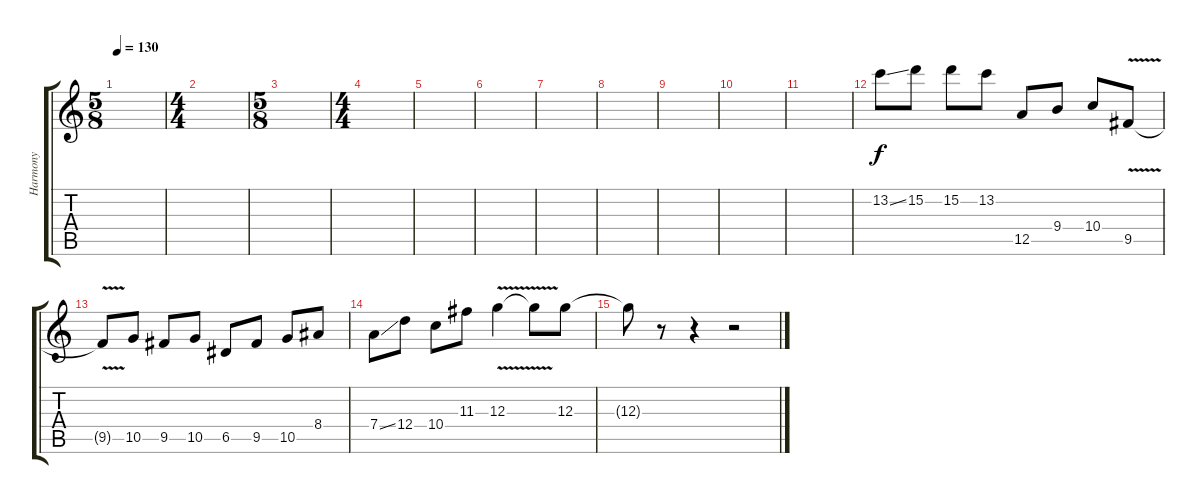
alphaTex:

\track ("Harmony" "Harmony") {instrument overdrivenguitar}
\staff {score tabs}
\tuning (E4 B3 G3 D3 A2 E2) {hide}
\ts (5 8)
\tempo 130
\clef g2
\ks c
|
\ts (4 4)
|
\ts (5 8)
|
\ts (4 4)
|
|
|
|
|
|
|
|
13.2{ss}.8 15.2.8 15.2.8 13.2.8 12.5.8 9.4.8 10.4.8 9.5{v}.8 |
9.5{t}.8 10.5.8 9.5.8 10.5.8 6.5.8 9.5.8 10.5.8 8.4.8 |
7.4{ss}.8 12.4.8 10.4.8 11.3.8 12.3{v}.4 12.3{t}.8 12.3.8 |
12.3{t}.8 r.8 r.4 r.2
